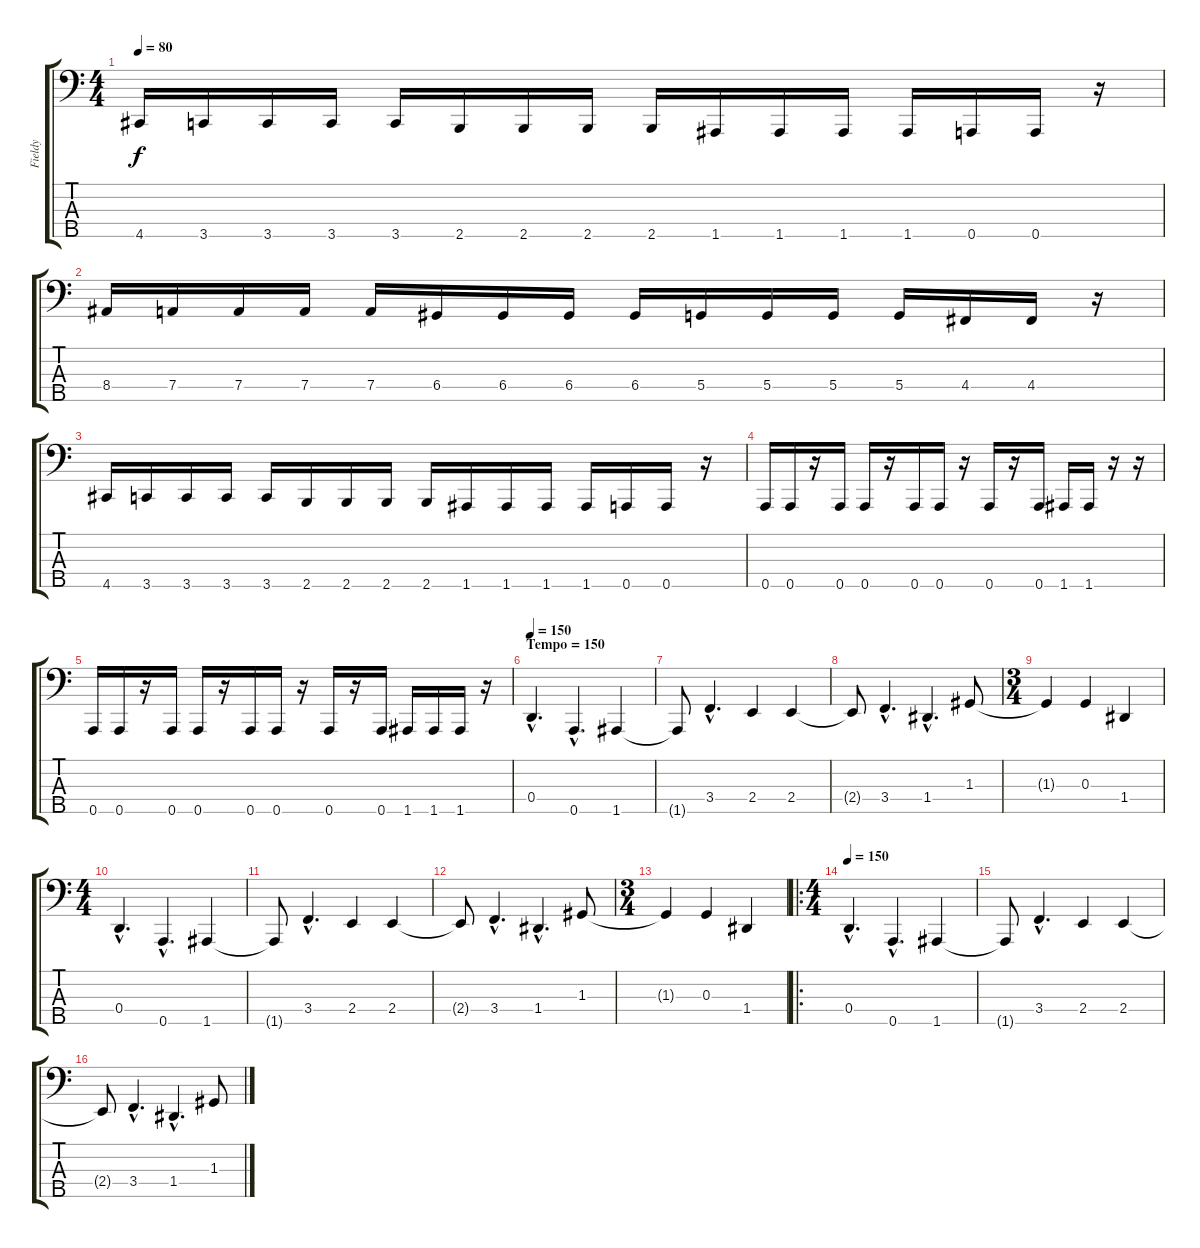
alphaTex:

\track ("Fieldy" "Fieldy") {instrument slapbass1}
\staff {score tabs}
\tuning (F2 C2 G1 D1 A0) {hide}
\ts (4 4)
\tempo 80
\clef f4
\ks c
4.5.16{dy f} 3.5.16 3.5.16 3.5.16 3.5.16 2.5.16 2.5.16 2.5.16 2.5.16 1.5.16 1.5.16 1.5.16 1.5.16 0.5.16 0.5.16 r.16 |
8.4.16 7.4.16 7.4.16 7.4.16 7.4.16 6.4.16 6.4.16 6.4.16 6.4.16 5.4.16 5.4.16 5.4.16 5.4.16 4.4.16 4.4.16 r.16 |
4.5.16 3.5.16 3.5.16 3.5.16 3.5.16 2.5.16 2.5.16 2.5.16 2.5.16 1.5.16 1.5.16 1.5.16 1.5.16 0.5.16 0.5.16 r.16 |
0.5.16 0.5.16 r.16 0.5.16 0.5.16 r.16 0.5.16 0.5.16 r.16 0.5.16 r.16 0.5.16 1.5.16 1.5.16 r.16 r.16 |
0.5.16 0.5.16 r.16 0.5.16 0.5.16 r.16 0.5.16 0.5.16 r.16 0.5.16 r.16 0.5.16 1.5.16 1.5.16 1.5.16 r.16 |
\section ("" "Tempo = 150")
\tempo 150
0.4{hac}.4{d} 0.5{hac}.4{d} 1.5.4 |
1.5{t}.8 3.4{hac}.4{d} 2.4.4 2.4.4 |
2.4{t}.8 3.4{hac}.4{d} 1.4{hac}.4{d} 1.3.8 |
\ts (3 4)
1.3{t}.4 0.3.4 1.4.4 |
\ts (4 4)
0.4{hac}.4{d} 0.5{hac}.4{d} 1.5.4 |
1.5{t}.8 3.4{hac}.4{d} 2.4.4 2.4.4 |
2.4{t}.8 3.4{hac}.4{d} 1.4{hac}.4{d} 1.3.8 |
\ts (3 4)
1.3{t}.4 0.3.4 1.4.4 |
\ro
\ts (4 4)
\tempo 150
0.4{hac}.4{d} 0.5{hac}.4{d} 1.5.4 |
1.5{t}.8 3.4{hac}.4{d} 2.4.4 2.4.4 |
2.4{t}.8 3.4{hac}.4{d} 1.4{hac}.4{d} 1.3.8
